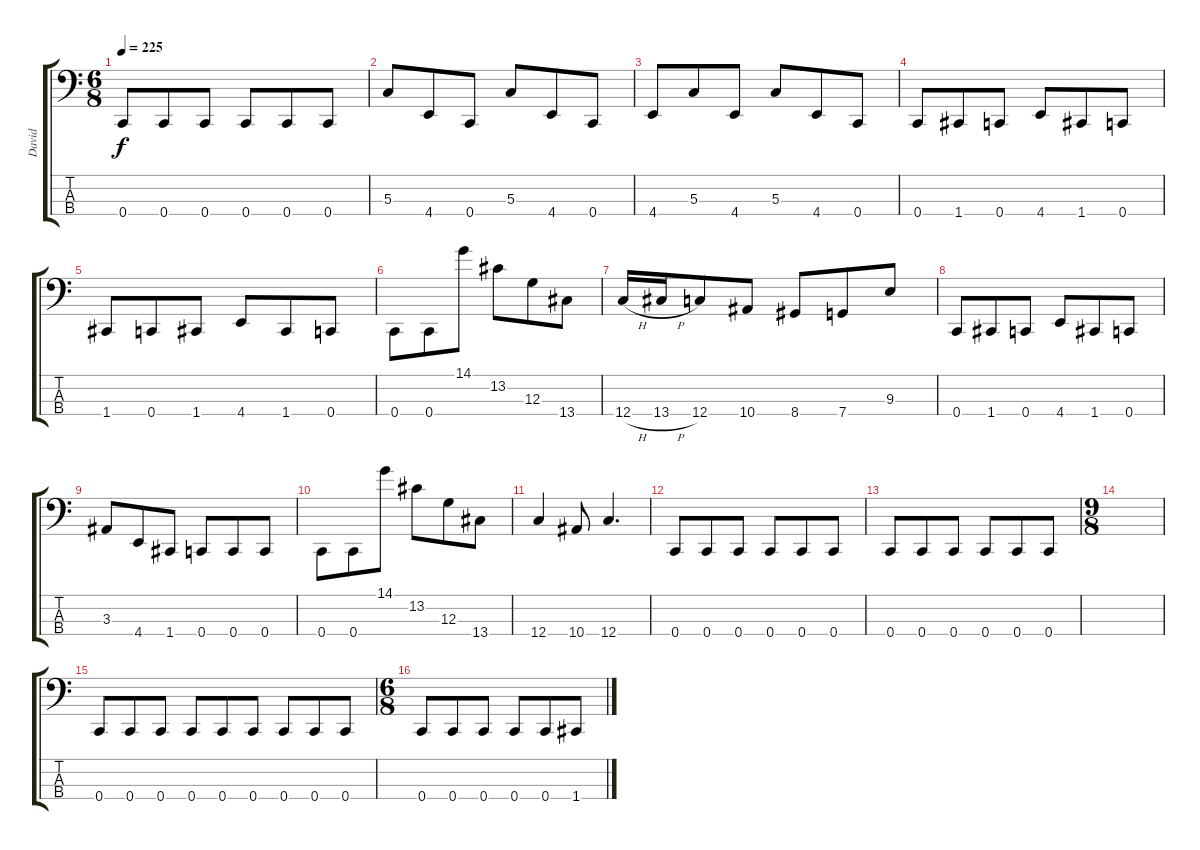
\track ("David" "David") {instrument electricbassfinger}
\staff {score tabs}
\tuning (F2 C2 G1 C1) {hide}
\ts (6 8)
\tempo 225
\clef f4
\ks c
0.4.8{dy f} 0.4.8 0.4.8 0.4.8 0.4.8 0.4.8 |
5.3.8 4.4.8 0.4.8 5.3.8 4.4.8 0.4.8 |
4.4.8 5.3.8 4.4.8 5.3.8 4.4.8 0.4.8 |
0.4.8 1.4.8 0.4.8 4.4.8 1.4.8 0.4.8 |
1.4.8 0.4.8 1.4.8 4.4.8 1.4.8 0.4.8 |
0.4.8 0.4.8 14.1.8 13.2.8 12.3.8 13.4.8 |
12.4{h}.16 13.4{h}.16 12.4.8 10.4.8 8.4.8 7.4.8 9.3.8 |
0.4.8 1.4.8 0.4.8 4.4.8 1.4.8 0.4.8 |
3.3.8 4.4.8 1.4.8 0.4.8 0.4.8 0.4.8 |
0.4.8 0.4.8 14.1.8 13.2.8 12.3.8 13.4.8 |
12.4.4 10.4.8 12.4.4{d} |
0.4.8 0.4.8 0.4.8 0.4.8 0.4.8 0.4.8 |
0.4.8 0.4.8 0.4.8 0.4.8 0.4.8 0.4.8 |
\ts (9 8)
|
0.4.8 0.4.8 0.4.8 0.4.8 0.4.8 0.4.8 0.4.8 0.4.8 0.4.8 |
\ts (6 8)
0.4.8 0.4.8 0.4.8 0.4.8 0.4.8 1.4.8
